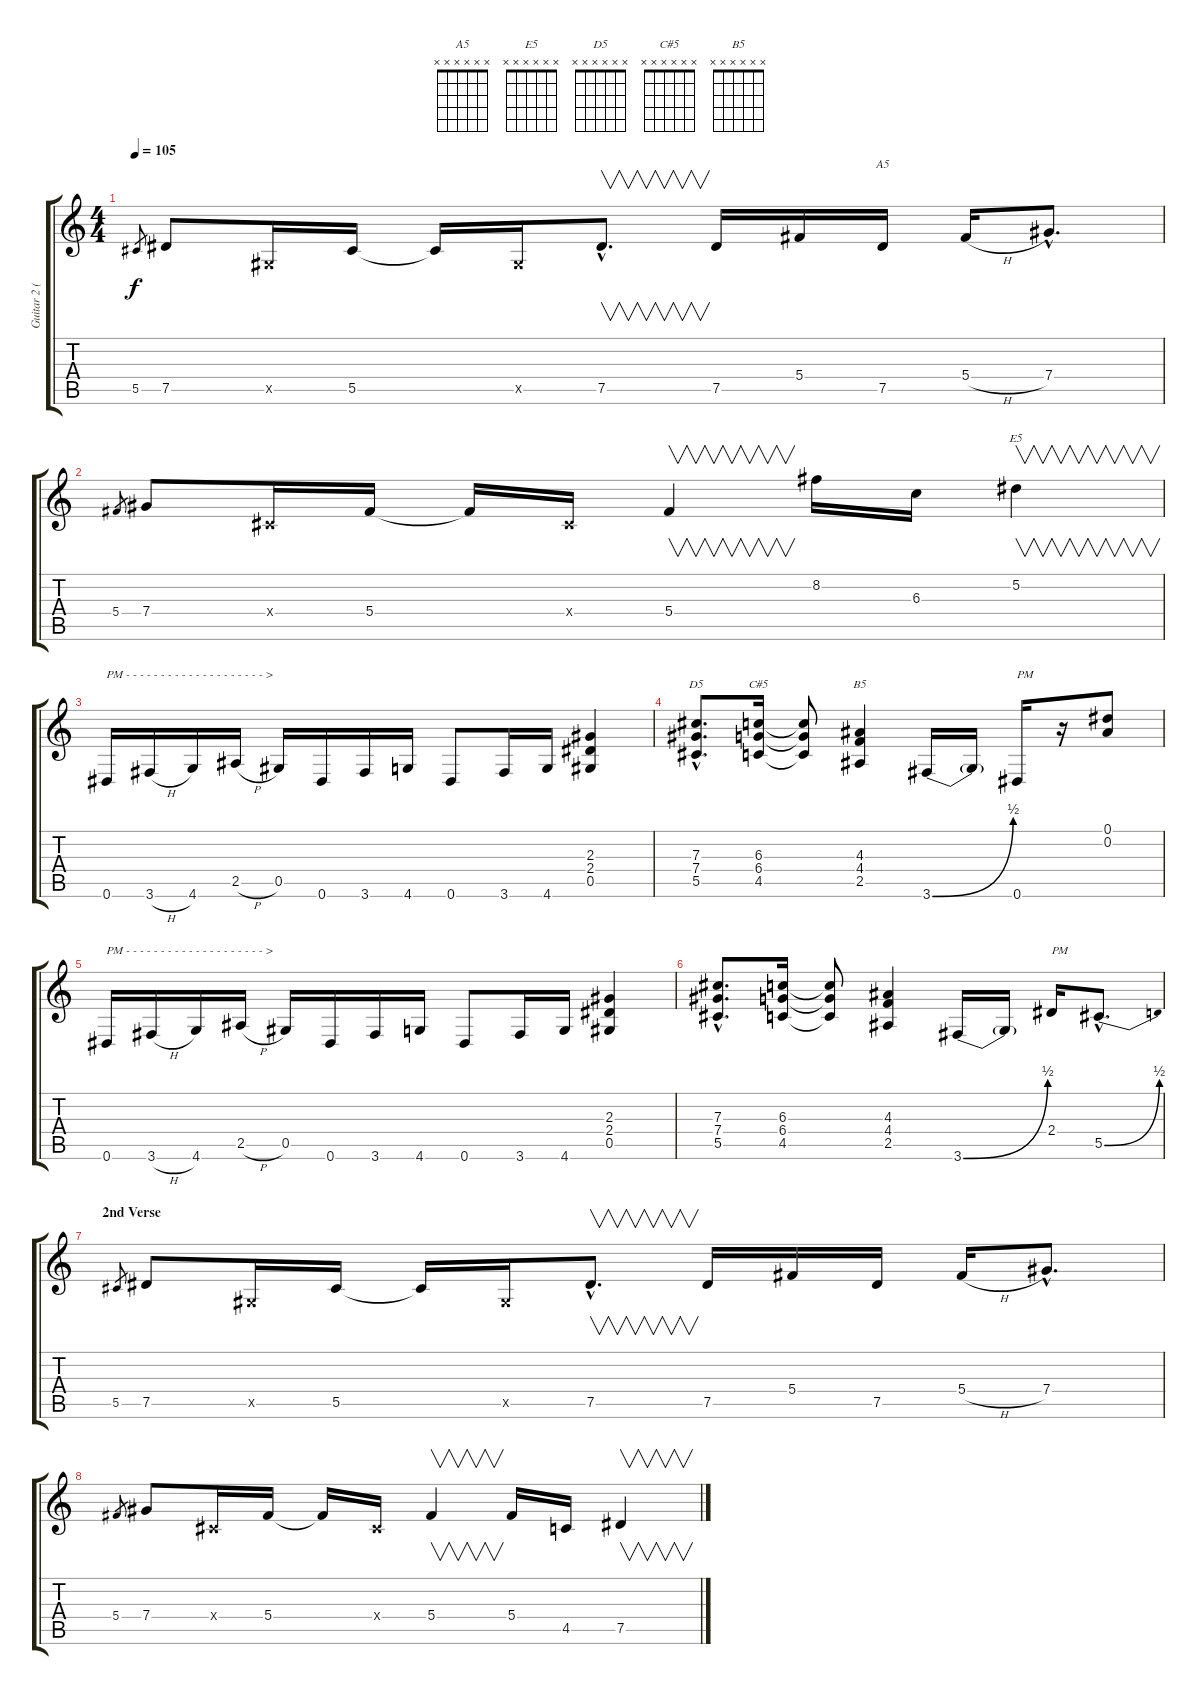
\track ("Guitar 2 (Izzy)" "Guitar 2 (") {instrument overdrivenguitar}
\staff {score tabs}
\tuning (Eb4 Bb3 Gb3 Db3 Ab2 Eb2) {hide}
\chord ("A5" x x x x x x) {firstfret 0}
\chord ("E5" x x x x x x) {firstfret 0}
\chord ("D5" x x x x x x) {firstfret 0}
\chord ("C#5" x x x x x x) {firstfret 0}
\chord ("B5" x x x x x x) {firstfret 0}
\ts (4 4)
\tempo 105
\clef g2
\ks c
5.5.8{gr dy f} 7.5.8 0.5{x}.16 5.5.16 5.5{t}.16 0.5{x}.16 7.5{hac}.8{v d} 7.5.16 5.4.16 7.5.16{ch "A5"} 5.4{h}.16 7.4{hac}.8{d} |
5.4.8{gr} 7.4.8 0.4{x}.16 5.4.16 5.4{t}.16 0.4{x}.16 5.4.4{v} 8.2.16 6.3.16 5.2.4{v ch "E5"} |
0.6.16{txt "PM - - - - - - - - - - - - - - - - - - - - >"} 3.6{h}.16 4.6.16 2.5{h}.16 0.5.16 0.6.16 3.6.16 4.6.16 0.6.8 3.6.16 4.6.16 (2.3 2.4 0.5).4 |
(7.3{hac} 7.4{hac} 5.5{hac}).8{d ch "D5"} (6.3 6.4 4.5).16{ch "C#5"} (6.3{t} 6.4{t} 4.5{t}).8 (4.3 4.4 2.5).4{ch "B5"} 3.6{be (bend 0 0 60 2)}.16 3.6{t}.16 0.6.16{txt "PM"} r.16 (0.1 0.2).8 |
0.6.16{txt "PM - - - - - - - - - - - - - - - - - - - - >"} 3.6{h}.16 4.6.16 2.5{h}.16 0.5.16 0.6.16 3.6.16 4.6.16 0.6.8 3.6.16 4.6.16 (2.3 2.4 0.5).4 |
(7.3{hac} 7.4{hac} 5.5{hac}).8{d} (6.3 6.4 4.5).16 (6.3{t} 6.4{t} 4.5{t}).8 (4.3 4.4 2.5).4 3.6{be (bend 0 0 60 2)}.16 3.6{t}.16 2.4.16{txt "PM"} 5.5{be (bend 0 0 60 2) hac}.8{d} |
\section ("" "2nd Verse")
5.5.8{gr} 7.5.8 0.5{x}.16 5.5.16 5.5{t}.16 0.5{x}.16 7.5{hac}.8{v d} 7.5.16 5.4.16 7.5.16 5.4{h}.16 7.4{hac}.8{d} |
5.4.8{gr} 7.4.8 0.4{x}.16 5.4.16 5.4{t}.16 0.4{x}.16 5.4.4{v} 5.4.16 4.5.16 7.5.4{v}
